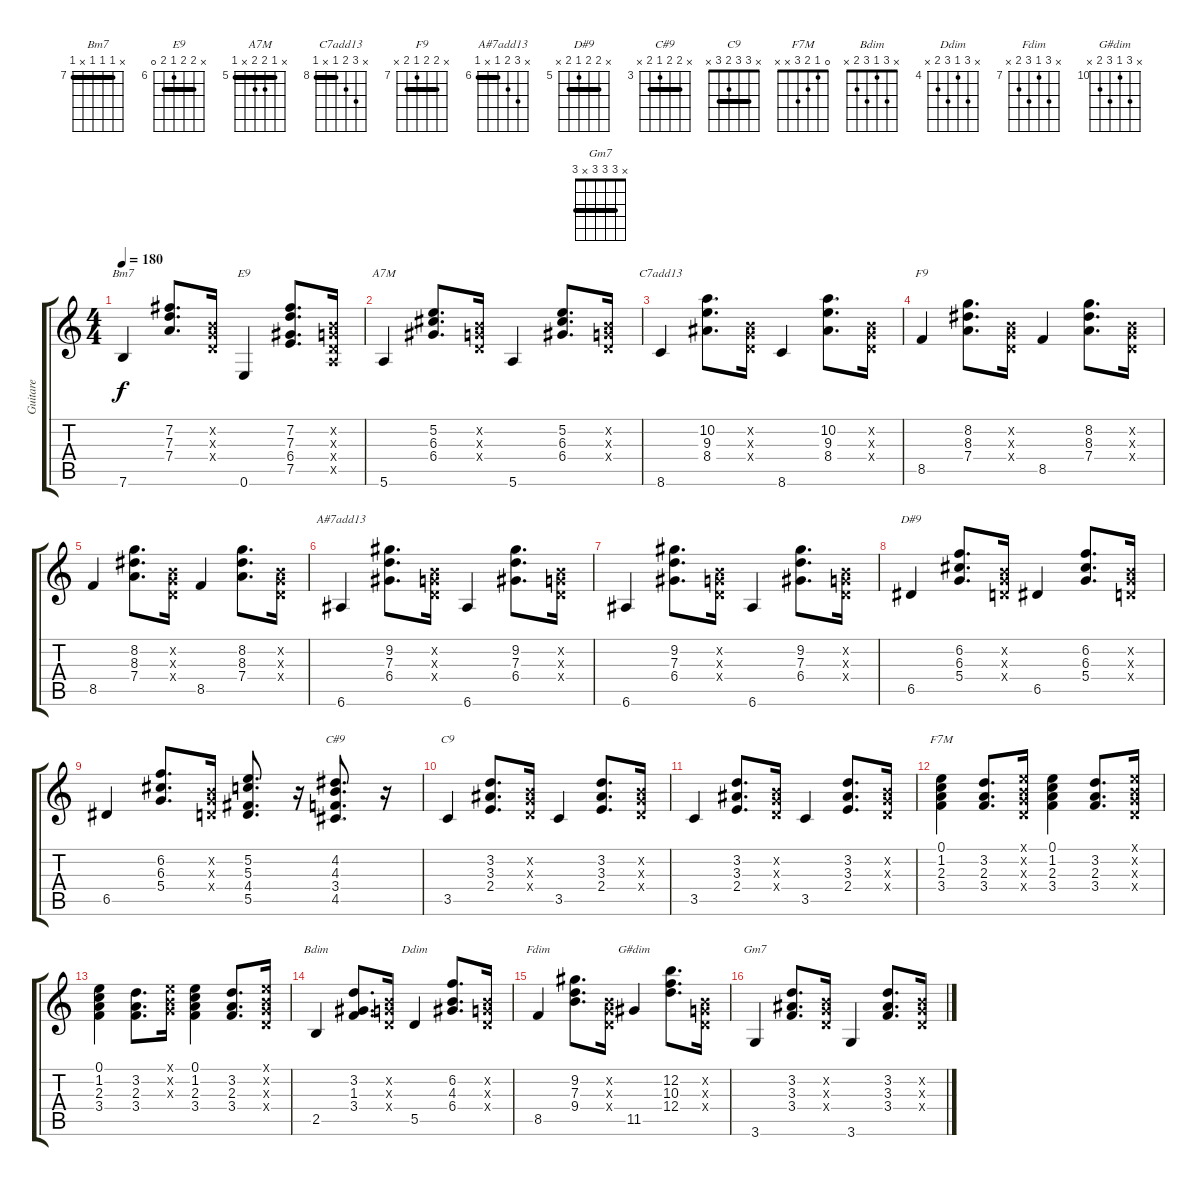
\track ("Guitare" "Guitare") {instrument electricguitarjazz}
\staff {score tabs}
\tuning (E4 B3 G3 D3 A2 E2) {hide}
\chord ("Bm7" x 7 7 7 x 7) {firstfret 7 barre 7}
\chord ("E9" x 7 7 6 7 0) {firstfret 6 barre 7}
\chord ("A7M" x 5 6 6 x 5) {firstfret 5 barre 5}
\chord ("C7add13" x 10 9 8 x 8) {firstfret 8 barre 8}
\chord ("F9" x 8 8 7 8 x) {firstfret 7 barre 8}
\chord ("A#7add13" x 8 7 6 x 6) {firstfret 6 barre 6}
\chord ("D#9" x 6 6 5 6 x) {firstfret 5 barre 6}
\chord ("C#9" x 4 4 3 4 x) {firstfret 3 barre 4}
\chord ("C9" x 3 3 2 3 x) {barre 3}
\chord ("F7M" 0 1 2 3 x x)
\chord ("Bdim" x 3 1 3 2 x)
\chord ("Ddim" x 6 4 6 5 x) {firstfret 4}
\chord ("Fdim" x 9 7 9 8 x) {firstfret 7}
\chord ("G#dim" x 12 10 12 11 x) {firstfret 10}
\chord ("Gm7" x 3 3 3 x 3) {barre 3}
\ts (4 4)
\tempo 180
\clef g2
\ks c
7.6.4{ch "Bm7" dy f} (7.2 7.3 7.4).8{d} (0.2{x} 0.3{x} 0.4{x}).16 0.6.4{ch "E9"} (7.2 7.3 6.4 7.5).8{d} (0.2{x} 0.3{x} 0.4{x} 0.5{x}).16 |
5.6.4{ch "A7M"} (5.2 6.3 6.4).8{d} (0.2{x} 0.3{x} 0.4{x}).16 5.6.4 (5.2 6.3 6.4).8{d} (0.2{x} 0.3{x} 0.4{x}).16 |
8.6.4{ch "C7add13"} (10.2 9.3 8.4).8{d} (0.2{x} 0.3{x} 0.4{x}).16 8.6.4 (10.2 9.3 8.4).8{d} (0.2{x} 0.3{x} 0.4{x}).16 |
8.5.4{ch "F9"} (8.2 8.3 7.4).8{d} (0.2{x} 0.3{x} 0.4{x}).16 8.5.4 (8.2 8.3 7.4).8{d} (0.2{x} 0.3{x} 0.4{x}).16 |
8.5.4 (8.2 8.3 7.4).8{d} (0.2{x} 0.3{x} 0.4{x}).16 8.5.4 (8.2 8.3 7.4).8{d} (0.2{x} 0.3{x} 0.4{x}).16 |
6.6.4{ch "A#7add13"} (9.2 7.3 6.4).8{d} (0.2{x} 0.3{x} 0.4{x}).16 6.6.4 (9.2 7.3 6.4).8{d} (0.2{x} 0.3{x} 0.4{x}).16 |
6.6.4 (9.2 7.3 6.4).8{d} (0.2{x} 0.3{x} 0.4{x}).16 6.6.4 (9.2 7.3 6.4).8{d} (0.2{x} 0.3{x} 0.4{x}).16 |
6.5.4{ch "D#9"} (6.2 6.3 5.4).8{d} (0.2{x} 0.3{x} 0.4{x}).16 6.5.4 (6.2 6.3 5.4).8{d} (0.2{x} 0.3{x} 0.4{x}).16 |
6.5.4 (6.2 6.3 5.4).8{d} (0.2{x} 0.3{x} 0.4{x}).16 (5.2 5.3 4.4 5.5).8{d} r.16 (4.2 4.3 3.4 4.5).8{d ch "C#9"} r.16 |
3.5.4{ch "C9"} (3.2 3.3 2.4).8{d} (0.2{x} 0.3{x} 0.4{x}).16 3.5.4 (3.2 3.3 2.4).8{d} (0.2{x} 0.3{x} 0.4{x}).16 |
3.5.4 (3.2 3.3 2.4).8{d} (0.2{x} 0.3{x} 0.4{x}).16 3.5.4 (3.2 3.3 2.4).8{d} (0.2{x} 0.3{x} 0.4{x}).16 |
(0.1 1.2 2.3 3.4).4{ch "F7M"} (3.2 2.3 3.4).8{d} (0.1{x} 0.2{x} 0.3{x} 0.4{x}).16 (0.1 1.2 2.3 3.4).4 (3.2 2.3 3.4).8{d} (0.1{x} 0.2{x} 0.3{x} 0.4{x}).16 |
(0.1 1.2 2.3 3.4).4 (3.2 2.3 3.4).8{d} (0.1{x} 0.2{x} 0.3{x}).16 (0.1 1.2 2.3 3.4).4 (3.2 2.3 3.4).8{d} (0.1{x} 0.2{x} 0.3{x} 0.4{x}).16 |
2.5.4{ch "Bdim"} (3.2 1.3 3.4).8{d} (0.2{x} 0.3{x} 0.4{x}).16 5.5.4{ch "Ddim"} (6.2 4.3 6.4).8{d} (0.2{x} 0.3{x} 0.4{x}).16 |
8.5.4{ch "Fdim"} (9.2 7.3 9.4).8{d} (0.2{x} 0.3{x} 0.4{x}).16 11.5.4{ch "G#dim"} (12.2 10.3 12.4).8{d} (0.2{x} 0.3{x} 0.4{x}).16 |
3.6.4{ch "Gm7"} (3.2 3.3 3.4).8{d} (0.2{x} 0.3{x} 0.4{x}).16 3.6.4 (3.2 3.3 3.4).8{d} (0.2{x} 0.3{x} 0.4{x}).16
